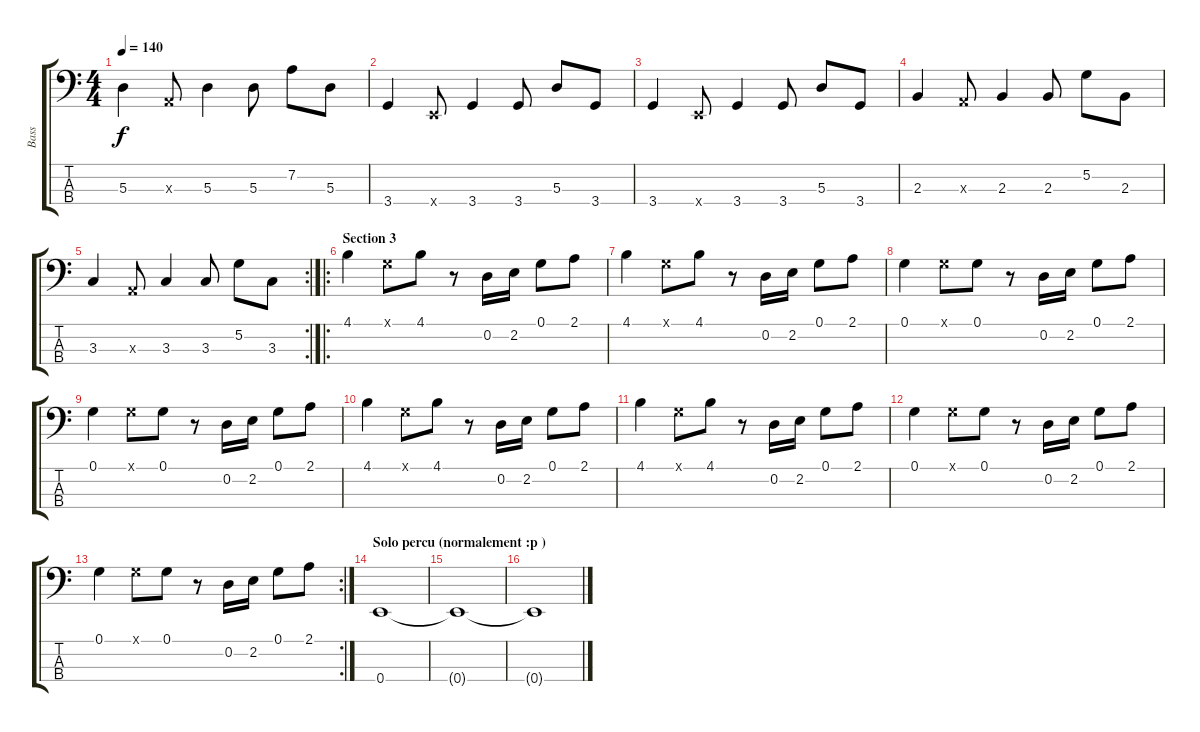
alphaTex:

\track ("Bass" "Bass") {instrument fretlessbass}
\staff {score tabs}
\tuning (G2 D2 A1 E1) {hide}
\ts (4 4)
\tempo 140
\clef f4
\ks c
5.3.4{dy f} 0.3{x}.8 5.3.4 5.3.8 7.2.8 5.3.8 |
3.4.4 0.4{x}.8 3.4.4 3.4.8 5.3.8 3.4.8 |
3.4.4 0.4{x}.8 3.4.4 3.4.8 5.3.8 3.4.8 |
2.3.4 0.3{x}.8 2.3.4 2.3.8 5.2.8 2.3.8 |
\rc 2
3.3.4 0.3{x}.8 3.3.4 3.3.8 5.2.8 3.3.8 |
\ro
\section ("" "Section 3")
4.1.4 0.1{x}.8 4.1.8 r.8 0.2.16 2.2.16 0.1.8 2.1.8 |
4.1.4 0.1{x}.8 4.1.8 r.8 0.2.16 2.2.16 0.1.8 2.1.8 |
0.1.4 0.1{x}.8 0.1.8 r.8 0.2.16 2.2.16 0.1.8 2.1.8 |
0.1.4 0.1{x}.8 0.1.8 r.8 0.2.16 2.2.16 0.1.8 2.1.8 |
4.1.4 0.1{x}.8 4.1.8 r.8 0.2.16 2.2.16 0.1.8 2.1.8 |
4.1.4 0.1{x}.8 4.1.8 r.8 0.2.16 2.2.16 0.1.8 2.1.8 |
0.1.4 0.1{x}.8 0.1.8 r.8 0.2.16 2.2.16 0.1.8 2.1.8 |
\rc 2
0.1.4 0.1{x}.8 0.1.8 r.8 0.2.16 2.2.16 0.1.8 2.1.8 |
\section ("" "Solo percu (normalement :p )")
0.4.1 |
0.4{t}.1 |
0.4{t}.1
